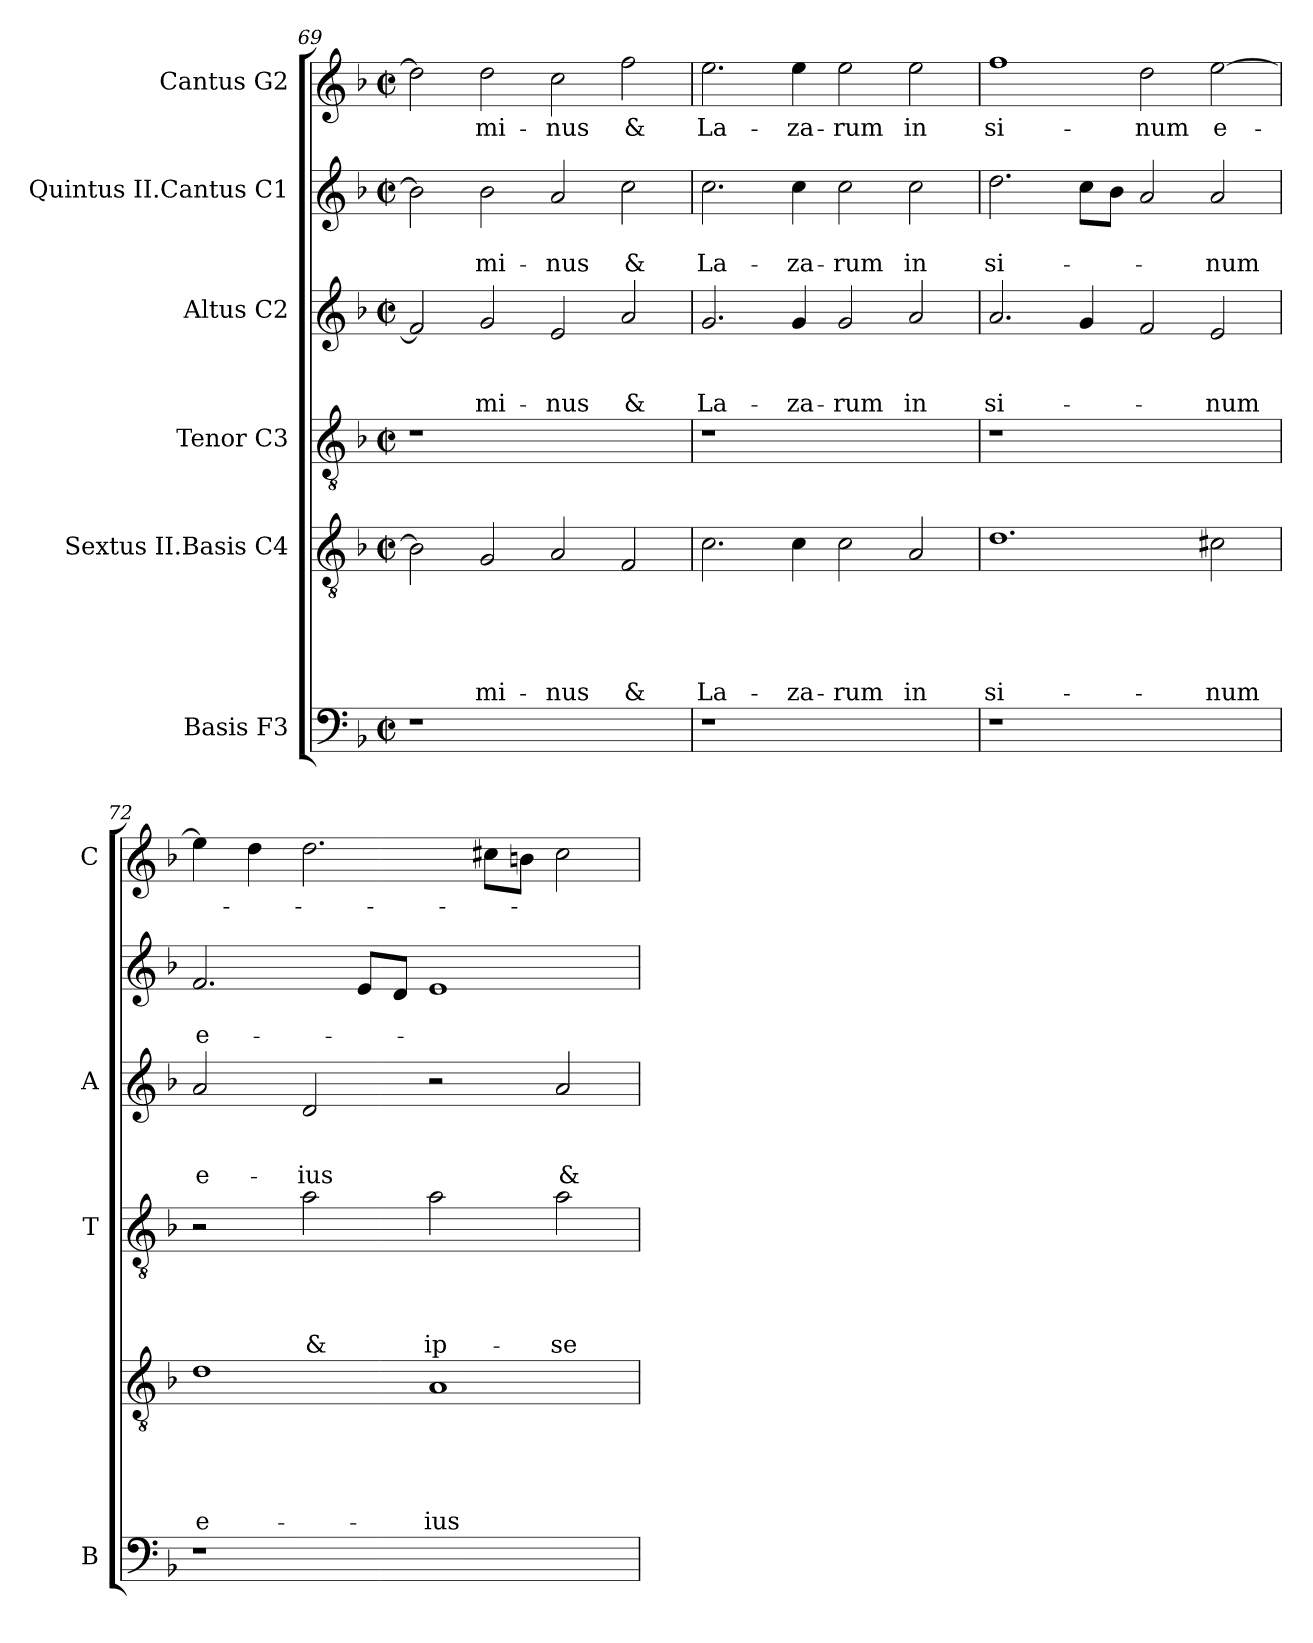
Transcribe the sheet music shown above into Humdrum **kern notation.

**kern	**kern	**text	**text	**text	**text	**text	**kern	**text	**text	**text	**text	**kern	**text	**text	**text	**kern	**text	**text	**kern	**text
*part6	*part5	*part5	*part5	*part5	*part5	*part5	*part4	*part4	*part4	*part4	*part4	*part3	*part3	*part3	*part3	*part2	*part2	*part2	*part1	*part1
*staff6	*staff5	*staff5	*staff5	*staff5	*staff5	*staff5	*staff4	*staff4	*staff4	*staff4	*staff4	*staff3	*staff3	*staff3	*staff3	*staff2	*staff2	*staff2	*staff1	*staff1
*I"Basis F3	*I"Sextus II.Basis C4	*	*	*	*	*	*I"Tenor C3	*	*	*	*	*I"Altus C2	*	*	*	*I"Quintus II.Cantus C1	*	*	*I"Cantus G2	*
*I'B	*	*	*	*	*	*	*I'T	*	*	*	*	*I'A	*	*	*	*	*	*	*I'C	*
*clefF4	*clefGv2	*	*	*	*	*	*clefGv2	*	*	*	*	*clefG2	*	*	*	*clefG2	*	*	*clefG2	*
*k[b-]	*k[b-]	*	*	*	*	*	*k[b-]	*	*	*	*	*k[b-]	*	*	*	*k[b-]	*	*	*k[b-]	*
*F:	*F:	*	*	*	*	*	*F:	*	*	*	*	*F:	*	*	*	*F:	*	*	*F:	*
*M2/2	*M2/2	*	*	*	*	*	*M2/2	*	*	*	*	*M2/2	*	*	*	*M2/2	*	*	*M2/2	*
*met(c|)	*met(c|)	*	*	*	*	*	*met(c|)	*	*	*	*	*met(c|)	*	*	*	*met(c|)	*	*	*met(c|)	*
=69	=69	=69	=69	=69	=69	=69	=69	=69	=69	=69	=69	=69	=69	=69	=69	=69	=69	=69	=69	=69
1r	2B-\]	.	.	.	.	.	1r	.	.	.	.	2f/]	.	.	.	2b-\]	.	.	2dd\]	.
!	!	!	!	!	!	!LO:LY:b	!	!	!	!	!	!	!	!	!LO:LY:b	!	!	!LO:LY:b	!	!LO:LY:b
.	2G/	.	.	.	.	-mi-	.	.	.	.	.	2g/	.	.	-mi-	2b-\	.	-mi-	2dd\	-mi-
!	!	!	!	!	!	!LO:LY:b	!	!	!	!	!	!	!	!	!LO:LY:b	!	!	!LO:LY:b	!	!LO:LY:b
1ryy	2A/	.	.	.	.	-nus	1ryy	.	.	.	.	2e/	.	.	-nus	2a/	.	-nus	2cc\	-nus
!	!	!	!	!	!	!LO:LY:b	!	!	!	!	!	!	!	!	!LO:LY:b	!	!	!LO:LY:b	!	!LO:LY:b
.	2F/	.	.	.	.	&	.	.	.	.	.	2a/	.	.	&	2cc\	.	&	2ff\	&
=70	=70	=70	=70	=70	=70	=70	=70	=70	=70	=70	=70	=70	=70	=70	=70	=70	=70	=70	=70	=70
!	!	!	!	!	!	!LO:LY:b	!	!	!	!	!	!	!	!	!LO:LY:b	!	!	!LO:LY:b	!	!LO:LY:b
1r	2.c\	.	.	.	.	La-	1r	.	.	.	.	2.g/	.	.	La-	2.cc\	.	La-	2.ee\	La-
!	!	!	!	!	!	!LO:LY:b	!	!	!	!	!	!	!	!	!LO:LY:b	!	!	!LO:LY:b	!	!LO:LY:b
.	4c\	.	.	.	.	-za-	.	.	.	.	.	4g/	.	.	-za-	4cc\	.	-za-	4ee\	-za-
!	!	!	!	!	!	!LO:LY:b	!	!	!	!	!	!	!	!	!LO:LY:b	!	!	!LO:LY:b	!	!LO:LY:b
1ryy	2c\	.	.	.	.	-rum	1ryy	.	.	.	.	2g/	.	.	-rum	2cc\	.	-rum	2ee\	-rum
!	!	!	!	!	!	!LO:LY:b	!	!	!	!	!	!	!	!	!LO:LY:b	!	!	!LO:LY:b	!	!LO:LY:b
.	2A/	.	.	.	.	in	.	.	.	.	.	2a/	.	.	in	2cc\	.	in	2ee\	in
=71	=71	=71	=71	=71	=71	=71	=71	=71	=71	=71	=71	=71	=71	=71	=71	=71	=71	=71	=71	=71
!	!	!	!	!	!	!LO:LY:b	!	!	!	!	!	!	!	!	!LO:LY:b	!	!	!LO:LY:b	!	!LO:LY:b
1r	1.d	.	.	.	.	si-	1r	.	.	.	.	2.a/	.	.	si-	2.dd\	.	si-	1ff	si-
.	.	.	.	.	.	.	.	.	.	.	.	4g/	.	.	.	8cc\L	.	.	.	.
.	.	.	.	.	.	.	.	.	.	.	.	.	.	.	.	8b-\J	.	.	.	.
!	!	!	!	!	!	!	!	!	!	!	!	!	!	!	!	!	!	!	!	!LO:LY:b
1ryy	.	.	.	.	.	.	1ryy	.	.	.	.	2f/	.	.	.	2a/	.	.	2dd\	-num
!	!	!	!	!	!	!LO:LY:b	!	!	!	!	!	!	!	!	!LO:LY:b	!	!	!LO:LY:b	!	!LO:LY:b
.	2c#X\	.	.	.	.	-num	.	.	.	.	.	2e/	.	.	-num	2a/	.	-num	[2ee\	e-
=72	=72	=72	=72	=72	=72	=72	=72	=72	=72	=72	=72	=72	=72	=72	=72	=72	=72	=72	=72	=72
!	!	!	!	!	!	!LO:LY:b	!	!	!	!	!	!	!	!	!LO:LY:b	!	!	!LO:LY:b	!	!
1r	1d	.	.	.	.	e-	2r	.	.	.	.	2a/	.	.	e-	2.f/	.	e-	4ee\]	.
.	.	.	.	.	.	.	.	.	.	.	.	.	.	.	.	.	.	.	4dd\	.
!	!	!	!	!	!	!	!	!	!	!	!LO:LY:b	!	!	!	!LO:LY:b	!	!	!	!	!
.	.	.	.	.	.	.	2a\	.	.	.	&	2d/	.	.	-ius	.	.	.	2.dd\	.
.	.	.	.	.	.	.	.	.	.	.	.	.	.	.	.	8e/L	.	.	.	.
.	.	.	.	.	.	.	.	.	.	.	.	.	.	.	.	8d/J	.	.	.	.
!	!	!	!	!	!	!LO:LY:b	!	!	!	!	!LO:LY:b	!	!	!	!	!	!	!	!	!
1ryy	1A	.	.	.	.	-ius	2a\	.	.	.	ip-	2r	.	.	.	1e	.	.	.	.
.	.	.	.	.	.	.	.	.	.	.	.	.	.	.	.	.	.	.	8cc#X\L	.
.	.	.	.	.	.	.	.	.	.	.	.	.	.	.	.	.	.	.	8bn\J	.
!	!	!	!	!	!	!	!	!	!	!	!LO:LY:b	!	!	!	!LO:LY:b	!	!	!	!	!
.	.	.	.	.	.	.	2a\	.	.	.	-se	2a/	.	.	&	.	.	.	2cc#\	.
=	=	=	=	=	=	=	=	=	=	=	=	=	=	=	=	=	=	=	=	=
*-	*-	*-	*-	*-	*-	*-	*-	*-	*-	*-	*-	*-	*-	*-	*-	*-	*-	*-	*-	*-
